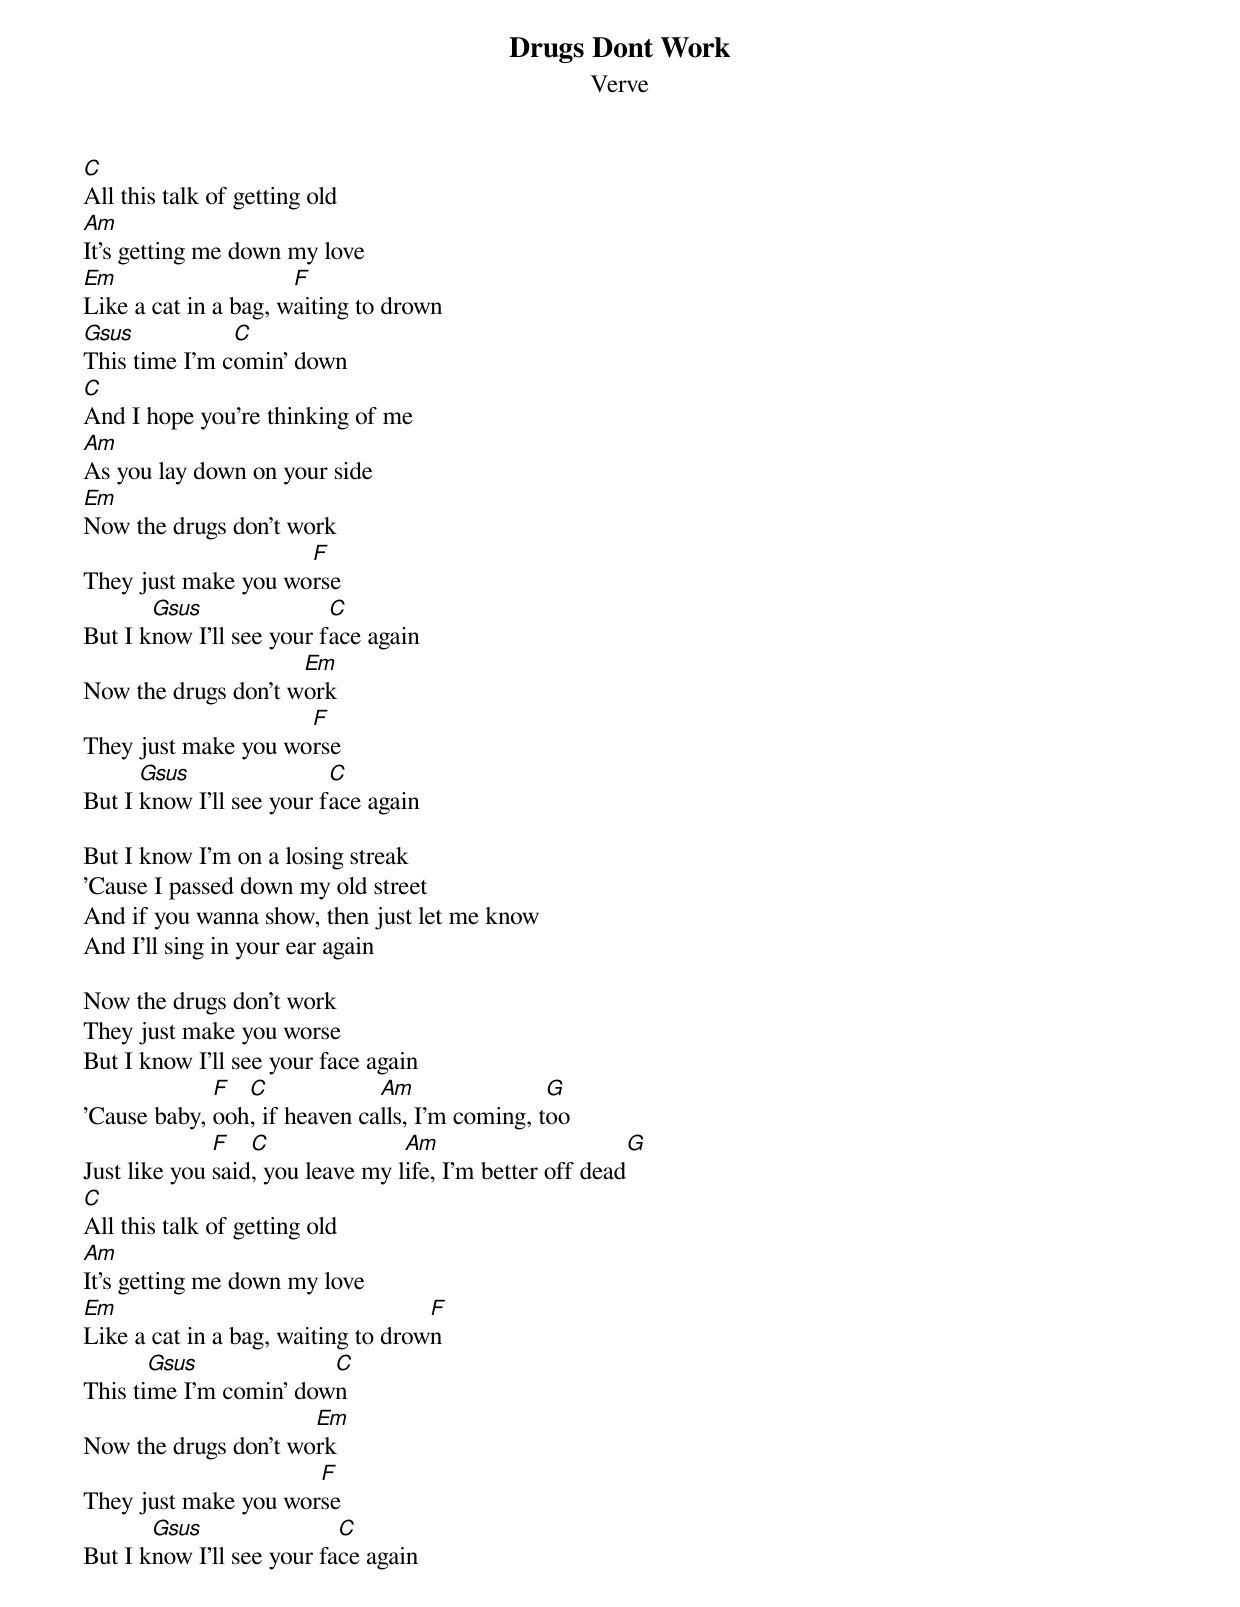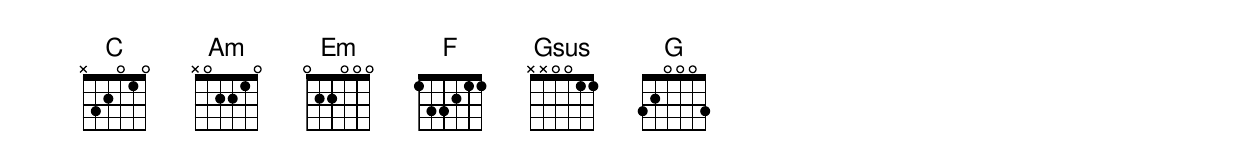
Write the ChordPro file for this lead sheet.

{t:Drugs Dont Work}
{st:Verve}

[C]All this talk of getting old
[Am]It's getting me down my love
[Em]Like a cat in a bag, w[F]aiting to drown
[Gsus]This time I'm c[C]omin' down
[C]And I hope you're thinking of me
[Am]As you lay down on your side
[Em]
Now the drugs don't work
They just make you wo[F]rse
But I k[Gsus]now I'll see your f[C]ace again
Now the drugs don't w[Em]ork
They just make you wo[F]rse
But I [Gsus]know I'll see your f[C]ace again

But I know I'm on a losing streak
'Cause I passed down my old street
And if you wanna show, then just let me know
And I'll sing in your ear again

Now the drugs don't work
They just make you worse
But I know I'll see your face again
'Cause baby, [F]ooh[C], if heaven ca[Am]lls, I'm coming, t[G]oo
Just like you [F]said[C], you leave my l[Am]ife, I'm better off dead[G]
[C]All this talk of getting old
[Am]It's getting me down my love
[Em]Like a cat in a bag, waiting to drow[F]n
This ti[Gsus]me I'm comin' dow[C]n
Now the drugs don't wo[Em]rk
They just make you wor[F]se
But I k[Gsus]now I'll see your fa[C]ce again
